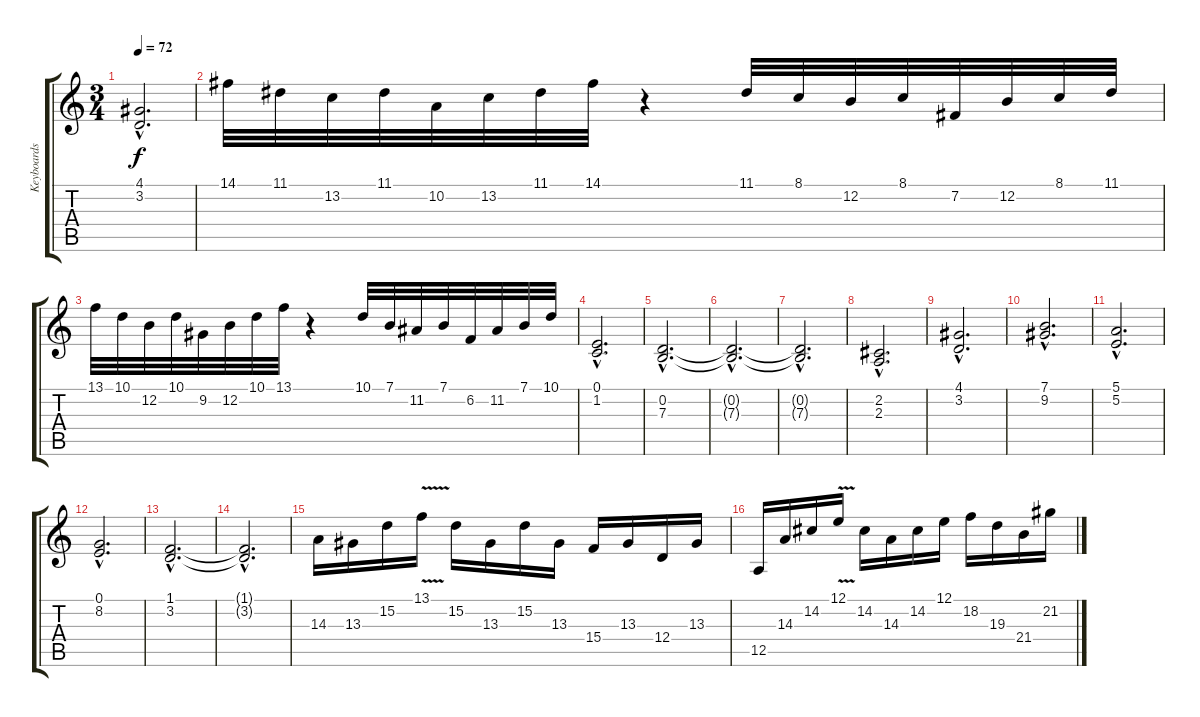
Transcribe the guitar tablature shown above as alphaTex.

\track ("Keyboards" "Keyboards") {instrument pad4choir}
\staff {score tabs}
\tuning (E4 B3 G3 D3 A2 E2) {hide}
\ts (3 4)
\tempo 72
\clef g2
\ks c
(4.1{hac} 3.2{hac t}).2{d dy f} |
14.1.32{volume 16 instrument churchorgan} 11.1.32 13.2.32 11.1.32 10.2.32 13.2.32 11.1.32 14.1.32 r.4 11.1.32 8.1.32 12.2.32 8.1.32 7.2.32 12.2.32 8.1.32 11.1.32 |
13.1.32 10.1.32 12.2.32 10.1.32 9.2.32 12.2.32 10.1.32 13.1.32 r.4 10.1.32 7.1.32 11.2.32 7.1.32 6.2.32 11.2.32 7.1.32 10.1.32 |
(0.1{hac} 1.2{hac}).2{d volume 7 instrument pad4choir} |
(0.2{hac} 7.3{hac}).2{d} |
(0.2{hac t} 7.3{hac t}).2{d} |
(0.2{hac t} 7.3{hac t}).2{d} |
(2.2{hac} 2.3{hac}).2{d} |
(4.1{hac} 3.2{hac}).2{d} |
(7.1{hac} 9.2{hac}).2{d} |
(5.1{hac} 5.2{hac}).2{d} |
(0.1{hac} 8.2{hac}).2{d} |
(1.1{hac} 3.2{hac}).2{d} |
(1.1{hac t} 3.2{hac t}).2{d} |
14.3.16{volume 13 instrument fx8scifi} 13.3.16 15.2.16 13.1{v}.16 15.2.16 13.3.16 15.2.16 13.3.16 15.4.16 13.3.16 12.4.16 13.3.16 |
12.5.16 14.3.16 14.2.16 12.1{v}.16 14.2.16 14.3.16 14.2.16 12.1.16 18.2.16 19.3.16 21.4.16 21.2.16
